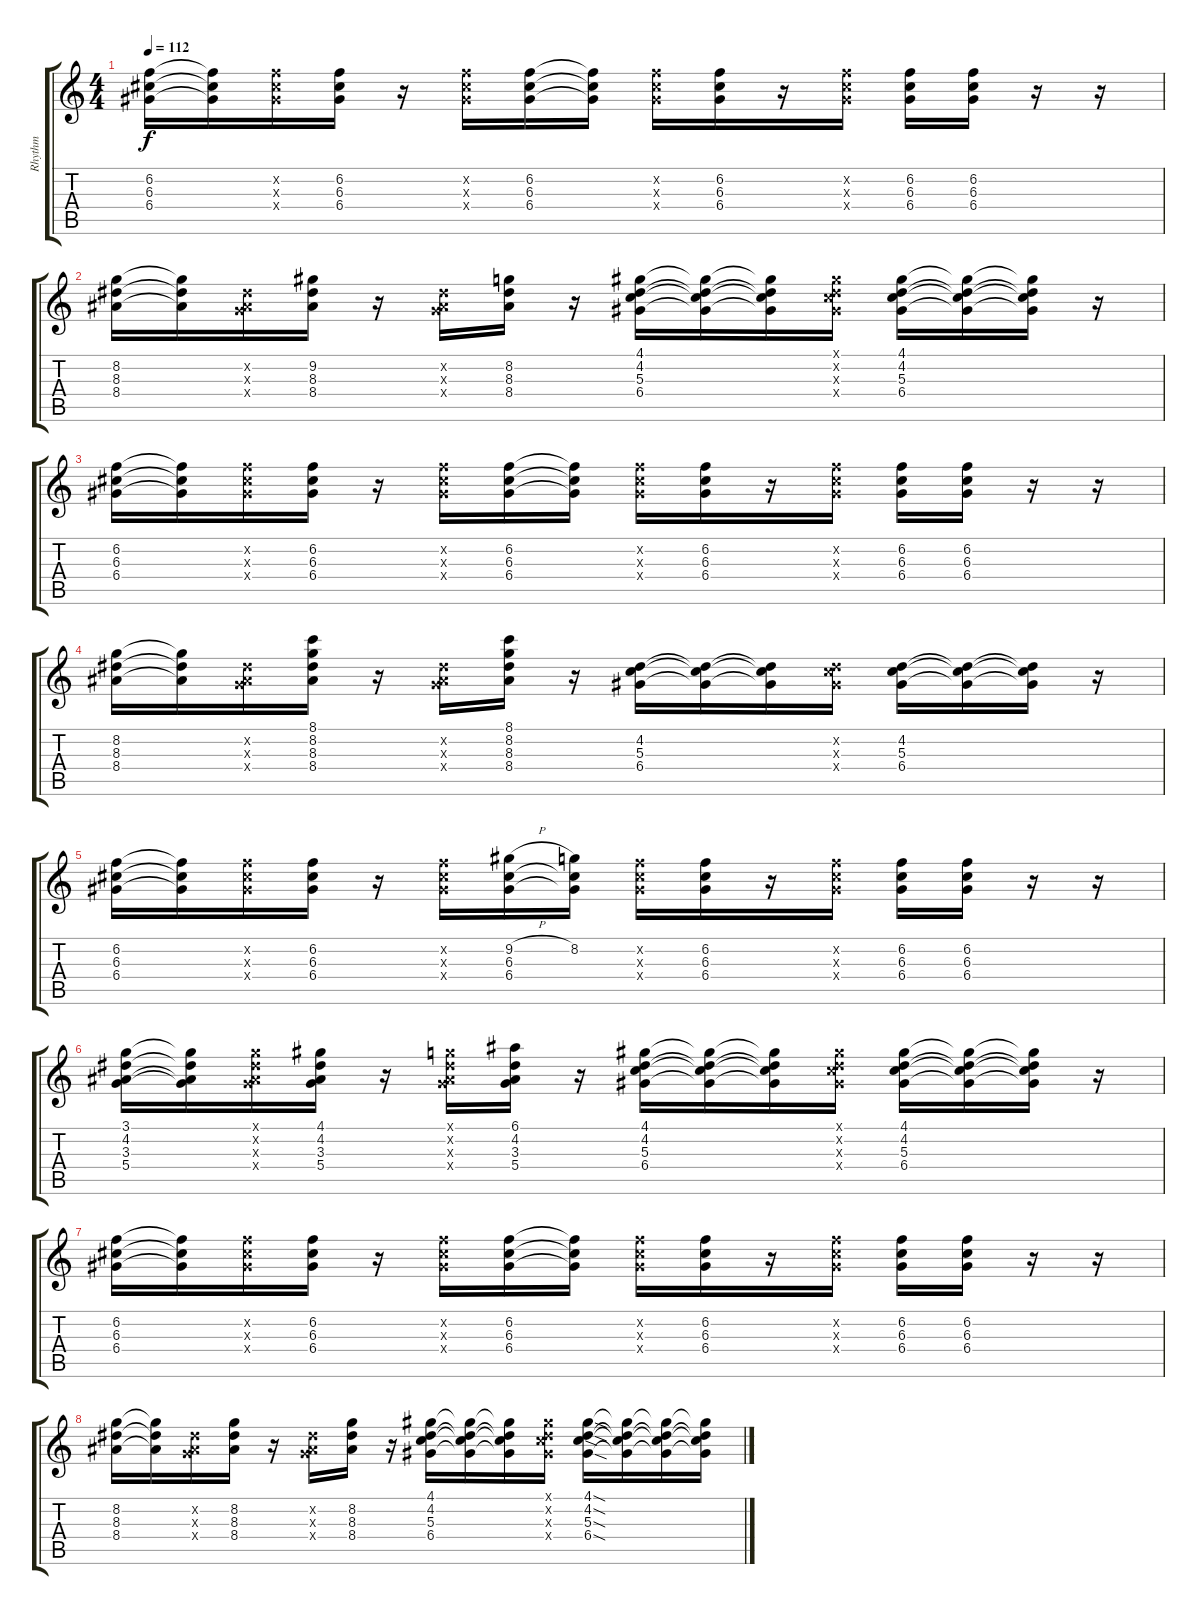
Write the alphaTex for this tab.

\track ("Rhythm" "Rhythm") {instrument electricguitarclean}
\staff {score tabs}
\tuning (E4 B3 G3 D3 A2 E2) {hide}
\ts (4 4)
\tempo 112
\clef g2
\ks c
(6.2 6.3 6.4).16{dy f} (6.2{t} 6.3{t} 6.4{t}).16 (6.2{x} 6.3{x} 6.4{x}).16 (6.2 6.3 6.4).16 r.16 (6.2{x} 6.3{x} 6.4{x}).16 (6.2 6.3 6.4).16 (6.2{t} 6.3{t} 6.4{t}).16 (6.2{x} 6.3{x} 6.4{x}).16 (6.2 6.3 6.4).16 r.16 (6.2{x} 6.3{x} 6.4{x}).16 (6.2 6.3 6.4).16 (6.2 6.3 6.4).16 r.16 r.16 |
(8.2 8.3 8.4).16 (8.2{t} 8.3{t} 8.4{t}).16 (4.2{x} 3.3{x} 5.4{x}).16 (9.2 8.3 8.4).16 r.16 (4.2{x} 3.3{x} 5.4{x}).16 (8.2 8.3 8.4).16 r.16 (4.1 4.2 5.3 6.4).16 (4.1{t} 4.2{t} 5.3{t} 6.4{t}).16 (4.1{t} 4.2{t} 5.3{t} 6.4{t}).16 (4.1{x} 4.2{x} 5.3{x} 6.4{x}).16 (4.1 4.2 5.3 6.4).16 (4.1{t} 4.2{t} 5.3{t} 6.4{t}).16 (4.1{t} 4.2{t} 5.3{t} 6.4{t}).16 r.16 |
(6.2 6.3 6.4).16 (6.2{t} 6.3{t} 6.4{t}).16 (6.2{x} 6.3{x} 6.4{x}).16 (6.2 6.3 6.4).16 r.16 (6.2{x} 6.3{x} 6.4{x}).16 (6.2 6.3 6.4).16 (6.2{t} 6.3{t} 6.4{t}).16 (6.2{x} 6.3{x} 6.4{x}).16 (6.2 6.3 6.4).16 r.16 (6.2{x} 6.3{x} 6.4{x}).16 (6.2 6.3 6.4).16 (6.2 6.3 6.4).16 r.16 r.16 |
(8.2 8.3 8.4).16 (8.2{t} 8.3{t} 8.4{t}).16 (4.2{x} 3.3{x} 5.4{x}).16 (8.1 8.2 8.3 8.4).16 r.16 (4.2{x} 3.3{x} 5.4{x}).16 (8.1 8.2 8.3 8.4).16 r.16 (4.2 5.3 6.4).16 (4.2{t} 5.3{t} 6.4{t}).16 (4.2{t} 5.3{t} 6.4{t}).16 (4.2{x} 5.3{x} 6.4{x}).16 (4.2 5.3 6.4).16 (4.2{t} 5.3{t} 6.4{t}).16 (4.2{t} 5.3{t} 6.4{t}).16 r.16 |
(6.2 6.3 6.4).16 (6.2{t} 6.3{t} 6.4{t}).16 (6.2{x} 6.3{x} 6.4{x}).16 (6.2 6.3 6.4).16 r.16 (6.2{x} 6.3{x} 6.4{x}).16 (9.2{h} 6.3 6.4).16 (8.2 6.3{t} 6.4{t}).16 (6.2{x} 6.3{x} 6.4{x}).16 (6.2 6.3 6.4).16 r.16 (6.2{x} 6.3{x} 6.4{x}).16 (6.2 6.3 6.4).16 (6.2 6.3 6.4).16 r.16 r.16 |
(3.1 4.2 3.3 5.4).16 (3.1{t} 4.2{t} 3.3{t} 5.4{t}).16 (3.1{x} 4.2{x} 3.3{x} 5.4{x}).16 (4.1 4.2 3.3 5.4).16 r.16 (3.1{x} 4.2{x} 3.3{x} 5.4{x}).16 (6.1 4.2 3.3 5.4).16 r.16 (4.1 4.2 5.3 6.4).16 (4.1{t} 4.2{t} 5.3{t} 6.4{t}).16 (4.1{t} 4.2{t} 5.3{t} 6.4{t}).16 (4.1{x} 4.2{x} 5.3{x} 6.4{x}).16 (4.1 4.2 5.3 6.4).16 (4.1{t} 4.2{t} 5.3{t} 6.4{t}).16 (4.1{t} 4.2{t} 5.3{t} 6.4{t}).16 r.16 |
(6.2 6.3 6.4).16 (6.2{t} 6.3{t} 6.4{t}).16 (6.2{x} 6.3{x} 6.4{x}).16 (6.2 6.3 6.4).16 r.16 (6.2{x} 6.3{x} 6.4{x}).16 (6.2 6.3 6.4).16 (6.2{t} 6.3{t} 6.4{t}).16 (6.2{x} 6.3{x} 6.4{x}).16 (6.2 6.3 6.4).16 r.16 (6.2{x} 6.3{x} 6.4{x}).16 (6.2 6.3 6.4).16 (6.2 6.3 6.4).16 r.16 r.16 |
(8.2 8.3 8.4).16 (8.2{t} 8.3{t} 8.4{t}).16 (4.2{x} 3.3{x} 5.4{x}).16 (8.2 8.3 8.4).16 r.16 (4.2{x} 3.3{x} 5.4{x}).16 (8.2 8.3 8.4).16 r.16 (4.1 4.2 5.3 6.4).16 (4.1{t} 4.2{t} 5.3{t} 6.4{t}).16 (4.1{t} 4.2{t} 5.3{t} 6.4{t}).16 (4.1{x} 4.2{x} 5.3{x} 6.4{x}).16 (4.1{sod} 4.2{sod} 5.3{sod} 6.4{sod}).16 (4.1{t} 4.2{t} 5.3{t} 6.4{t}).16 (4.1{t} 4.2{t} 5.3{t} 6.4{t}).16 (4.1{t} 4.2{t} 5.3{t} 6.4{t}).16
